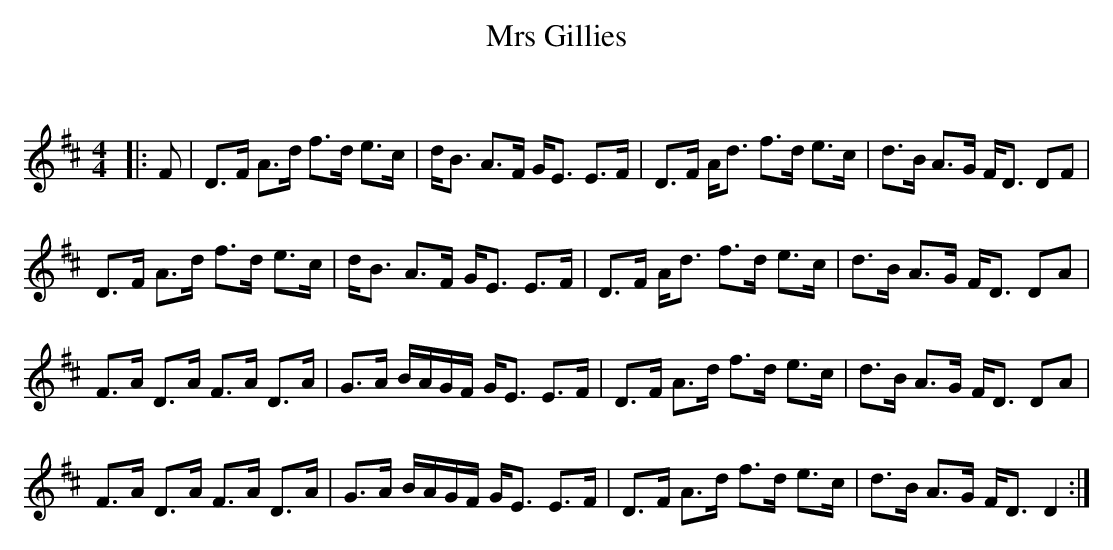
X:1
T: Mrs Gillies
C:
Q: 128
K:D
M:4/4
L:1/16
|:F2|D3F A3d f3d e3c|dB3 A3F GE3 E3F|D3F Ad3 f3d e3c|d3B A3G FD3 D2F2|
D3F A3d f3d e3c|dB3 A3F GE3 E3F|D3F Ad3 f3d e3c|d3B A3G FD3 D2A2|
F3A D3A F3A D3A|G3A BAGF GE3 E3F|D3F A3d f3d e3c|d3B A3G FD3 D2A2|
F3A D3A F3A D3A|G3A BAGF GE3 E3F|D3F A3d f3d e3c|d3B A3G FD3 D4:|
